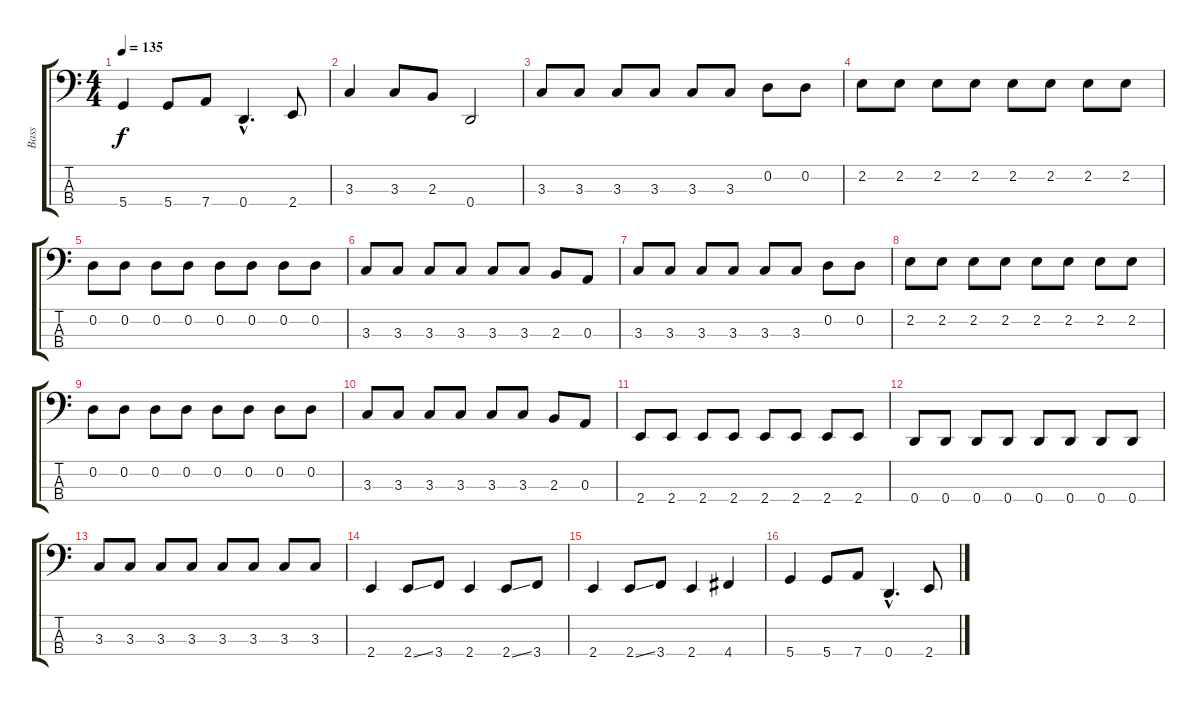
\track ("Bass" "Bass") {instrument electricbassfinger}
\staff {score tabs}
\tuning (G2 D2 A1 D1) {hide}
\ts (4 4)
\tempo 135
\clef f4
\ks c
5.4.4{dy f} 5.4.8 7.4.8 0.4{hac}.4{d} 2.4.8 |
3.3.4 3.3.8 2.3.8 0.4.2 |
3.3.8 3.3.8 3.3.8 3.3.8 3.3.8 3.3.8 0.2.8 0.2.8 |
2.2.8 2.2.8 2.2.8 2.2.8 2.2.8 2.2.8 2.2.8 2.2.8 |
0.2.8 0.2.8 0.2.8 0.2.8 0.2.8 0.2.8 0.2.8 0.2.8 |
3.3.8 3.3.8 3.3.8 3.3.8 3.3.8 3.3.8 2.3.8 0.3.8 |
3.3.8 3.3.8 3.3.8 3.3.8 3.3.8 3.3.8 0.2.8 0.2.8 |
2.2.8 2.2.8 2.2.8 2.2.8 2.2.8 2.2.8 2.2.8 2.2.8 |
0.2.8 0.2.8 0.2.8 0.2.8 0.2.8 0.2.8 0.2.8 0.2.8 |
3.3.8 3.3.8 3.3.8 3.3.8 3.3.8 3.3.8 2.3.8 0.3.8 |
2.4.8 2.4.8 2.4.8 2.4.8 2.4.8 2.4.8 2.4.8 2.4.8 |
0.4.8 0.4.8 0.4.8 0.4.8 0.4.8 0.4.8 0.4.8 0.4.8 |
3.3.8 3.3.8 3.3.8 3.3.8 3.3.8 3.3.8 3.3.8 3.3.8 |
2.4.4 2.4{ss}.8 3.4.8 2.4.4 2.4{ss}.8 3.4.8 |
2.4.4 2.4{ss}.8 3.4.8 2.4.4 4.4.4 |
5.4.4 5.4.8 7.4.8 0.4{hac}.4{d} 2.4.8
